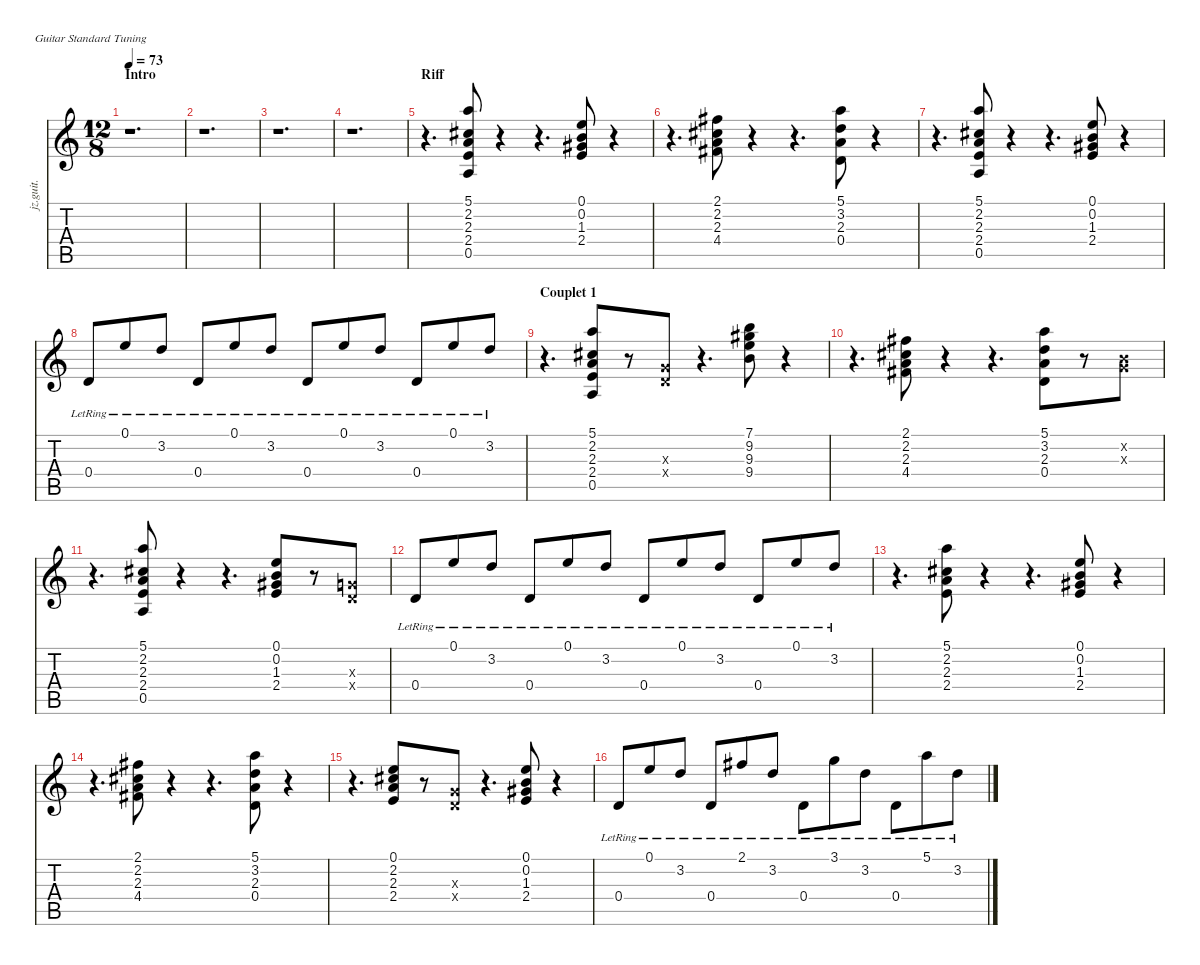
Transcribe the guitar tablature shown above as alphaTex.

\defaultSystemsLayout 4
\hideDynamics
\bracketExtendMode nobrackets
\otherSystemsTrackNameOrientation horizontal
\track ("Guitar (clean 1)" "jz.guit.") {instrument electricguitarjazz}
\staff {score tabs}
\tuning (E4 B3 G3 D3 A2 E2)
\ts (12 8)
\section ("" "Intro")
\tempo 73
\clef g2
\ks c
r.1{d dy f instrument electricguitarjazz beam Down} |
r.1{d beam Down} |
r.1{d beam Down} |
r.1{d beam Down} |
\section ("" "Riff")
r.4{d beam Down} (5.1 2.2{acc #} 2.3 2.4 0.5).8{beam Up} r.4{beam Up} r.4{d beam Up} (0.1 0.2 1.3{acc #} 2.4).8{beam Up} r.4{beam Up} |
r.4{d beam Down} (2.1{acc #} 2.2{acc #} 2.3 4.4{acc #}).8{beam Down} r.4{beam Down} r.4{d beam Down} (5.1 3.2 2.3 0.4).8{beam Down} r.4{beam Down} |
r.4{d beam Down} (5.1 2.2{acc #} 2.3 2.4 0.5).8{beam Up} r.4{beam Up} r.4{d beam Up} (0.1 0.2 1.3{acc #} 2.4).8{beam Up} r.4{beam Up} |
0.4{lr}.8{dy mf beam Up} 0.1{lr}.8{beam Up} 3.2{lr}.8{beam Up} 0.4{lr}.8{beam Up} 0.1{lr}.8{beam Up} 3.2{lr}.8{beam Up} 0.4{lr}.8{beam Up} 0.1{lr}.8{beam Up} 3.2{lr}.8{beam Up} 0.4{lr}.8{beam Up} 0.1{lr}.8{beam Up} 3.2{lr}.8{beam Up} |
\section ("" "Couplet 1")
r.4{d beam Down} (5.1 2.2{acc #} 2.3 2.4 0.5).8{dy f beam Up} r.8{beam Up} (0.3{x} 0.4{x}).8{beam Up} r.4{d beam Up} (7.1 9.2{acc #} 9.3 9.4).8{beam Down} r.4{beam Down} |
r.4{d beam Down} (2.1{acc #} 2.2{acc #} 2.3 4.4{acc #}).8{beam Down} r.4{beam Down} r.4{d beam Down} (5.1 3.2 2.3 0.4).8{beam Down} r.8{beam Down} (0.2{x} 0.3{x}).8{beam Down} |
r.4{d beam Down} (5.1 2.2{acc #} 2.3 2.4 0.5).8{beam Up} r.4{beam Up} r.4{d beam Up} (0.1 0.2 1.3{acc #} 2.4).8{beam Up} r.8{beam Up} (0.3{x} 0.4{x}).8{beam Up} |
0.4{lr}.8{dy mf beam Up} 0.1{lr}.8{beam Up} 3.2{lr}.8{beam Up} 0.4{lr}.8{beam Up} 0.1{lr}.8{beam Up} 3.2{lr}.8{beam Up} 0.4{lr}.8{beam Up} 0.1{lr}.8{beam Up} 3.2{lr}.8{beam Up} 0.4{lr}.8{beam Up} 0.1{lr}.8{beam Up} 3.2{lr}.8{beam Up} |
r.4{d beam Down} (5.1 2.2{acc #} 2.3 2.4).8{dy f beam Down} r.4{beam Down} r.4{d beam Down} (0.1 0.2 1.3{acc #} 2.4).8{beam Up} r.4{beam Up} |
r.4{d beam Down} (2.1{acc #} 2.2{acc #} 2.3 4.4{acc #}).8{beam Down} r.4{beam Down} r.4{d beam Down} (5.1 3.2 2.3 0.4).8{beam Down} r.4{beam Down} |
r.4{d beam Down} (0.1 2.2{acc #} 2.3 2.4).8{beam Up} r.8{beam Up} (0.3{x} 0.4{x}).8{beam Up} r.4{d beam Up} (0.1 0.2 1.3{acc #} 2.4).8{beam Up} r.4{beam Up} |
0.4{lr}.8{dy mf beam Up} 0.1{lr}.8{beam Up} 3.2{lr}.8{beam Up} 0.4{lr}.8{beam Up} 2.1{lr acc #}.8{beam Up} 3.2{lr}.8{beam Up} 0.4{lr}.8{beam Down} 3.1{lr}.8{beam Down} 3.2{lr}.8{beam Down} 0.4{lr}.8{beam Down} 5.1{lr}.8{beam Down} 3.2{lr}.8{beam Down}
